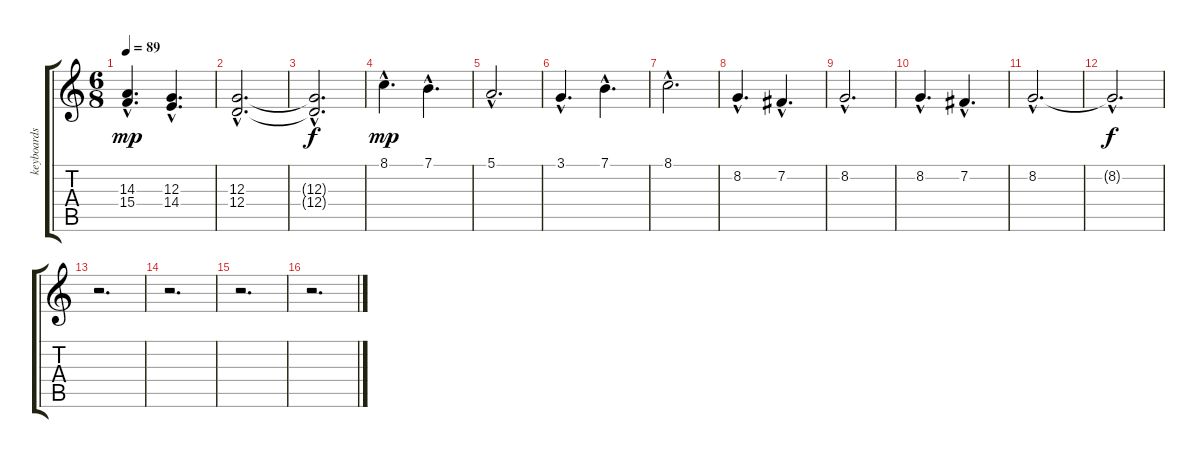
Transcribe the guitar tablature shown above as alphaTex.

\track ("keyboards" "keyboards") {instrument stringensemble1}
\staff {score tabs}
\tuning (E4 B3 G3 D3 A2 E2) {hide}
\ts (6 8)
\tempo 89
\clef g2
\ks c
(14.3{hac} 15.4{hac}).4{d dy mp} (12.3{hac} 14.4{hac}).4{d} |
(12.3{hac} 12.4{hac}).2{d} |
(12.3{hac t} 12.4{hac t}).2{d dy f} |
8.1{hac}.4{d dy mp} 7.1{hac}.4{d} |
5.1{hac}.2{d} |
3.1{hac}.4{d} 7.1{hac}.4{d} |
8.1{hac}.2{d} |
8.2{hac}.4{d} 7.2{hac}.4{d} |
8.2{hac}.2{d} |
8.2{hac}.4{d} 7.2{hac}.4{d} |
8.2{hac}.2{d} |
8.2{hac t}.2{d dy f} |
r.2{d} |
r.2{d} |
r.2{d} |
r.2{d}
